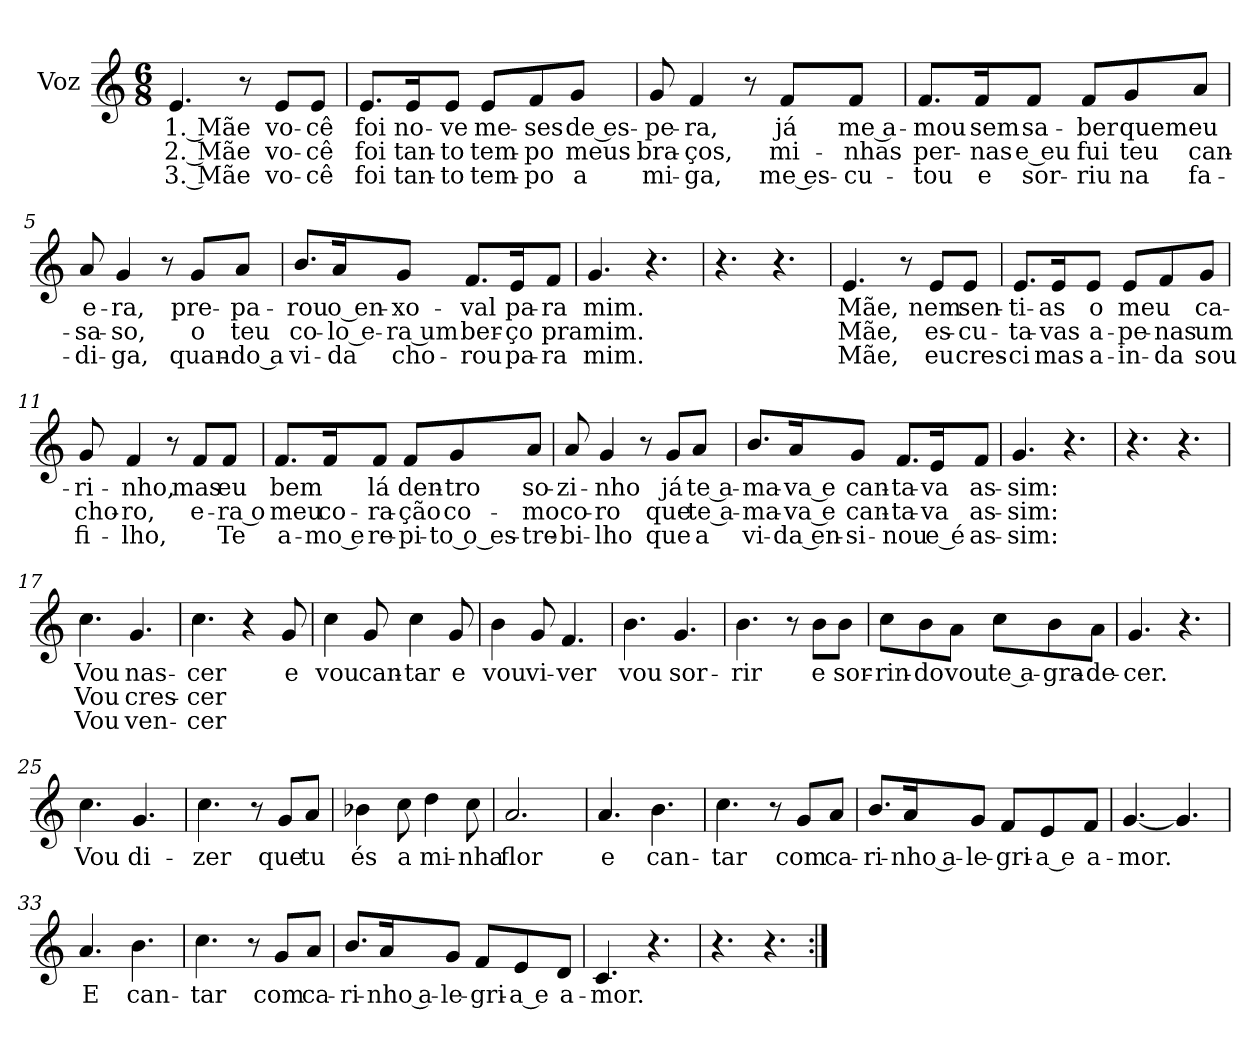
**kern	**text	**text	**text
*part1	*part1	*part1	*part1
*staff1	*staff1	*staff1	*staff1
*I"Voz	*	*	*
*I'Vo.	*	*	*
*clefG2	*	*	*
*k[]	*	*	*
*M6/8	*	*	*
*MM120	*	*	*
=1	=1	=1	=1
!	!LO:LY:b	!LO:LY:b	!LO:LY:b
4.e/	1. Mãe	2. Mãe	3. Mãe
8r	.	.	.
!	!LO:LY:b	!LO:LY:b	!LO:LY:b
8e/L	vo-	vo-	vo-
!	!LO:LY:b	!LO:LY:b	!LO:LY:b
8e/J	-cê	-cê	-cê
=2	=2	=2	=2
!	!LO:LY:b	!LO:LY:b	!LO:LY:b
8.e/L	foi	foi	foi
!	!LO:LY:b	!LO:LY:b	!LO:LY:b
16e/K	no-	tan-	tan-
!	!LO:LY:b	!LO:LY:b	!LO:LY:b
8e/J	-ve	-to	-to
!	!LO:LY:b	!LO:LY:b	!LO:LY:b
8e/L	me-	tem-	tem-
!	!LO:LY:b	!LO:LY:b	!LO:LY:b
8f/	-ses	-po	-po
!	!LO:LY:b	!LO:LY:b	!LO:LY:b
8g/J	de es-	meus	a
=3	=3	=3	=3
!	!LO:LY:b	!LO:LY:b	!LO:LY:b
8g/	-pe-	bra-	mi-
!	!LO:LY:b	!LO:LY:b	!LO:LY:b
4f/	-ra,	-ços,	-ga,
8r	.	.	.
!	!LO:LY:b	!LO:LY:b	!LO:LY:b
8f/L	já	mi-	me es-
!	!LO:LY:b	!LO:LY:b	!LO:LY:b
8f/J	me a-	-nhas	-cu-
=4	=4	=4	=4
!	!LO:LY:b	!LO:LY:b	!LO:LY:b
8.f/L	-mou	per-	-tou
!	!LO:LY:b	!LO:LY:b	!LO:LY:b
16f/K	sem	-nas	e
!	!LO:LY:b	!LO:LY:b	!LO:LY:b
8f/J	sa-	e eu	sor-
!	!LO:LY:b	!LO:LY:b	!LO:LY:b
8f/L	-ber	fui	-riu
!	!LO:LY:b	!LO:LY:b	!LO:LY:b
8g/	quem	teu	na
!	!LO:LY:b	!LO:LY:b	!LO:LY:b
8a/J	eu	can-	fa-
!!LO:LB:g=z
=5	=5	=5	=5
!	!LO:LY:b	!LO:LY:b	!LO:LY:b
8a/	e-	-sa-	-di-
!	!LO:LY:b	!LO:LY:b	!LO:LY:b
4g/	-ra,	-so,	-ga,
8r	.	.	.
!	!LO:LY:b	!LO:LY:b	!LO:LY:b
8g/L	pre-	o	quan-
!	!LO:LY:b	!LO:LY:b	!LO:LY:b
8a/J	-pa-	teu	-do a
=6	=6	=6	=6
!	!LO:LY:b	!LO:LY:b	!LO:LY:b
8.b/L	-rou	co-	vi-
!	!LO:LY:b	!LO:LY:b	!LO:LY:b
16a/K	o en-	-lo e-	-da
!	!LO:LY:b	!LO:LY:b	!LO:LY:b
8g/J	-xo-	-ra um	cho-
!	!LO:LY:b	!LO:LY:b	!LO:LY:b
8.f/L	-val	ber-	-rou
!	!LO:LY:b	!LO:LY:b	!LO:LY:b
16e/K	pa-	-ço	pa-
!	!LO:LY:b	!LO:LY:b	!LO:LY:b
8f/J	-ra	pra	-ra
=7	=7	=7	=7
!	!LO:LY:b	!LO:LY:b	!LO:LY:b
4.g/	mim.	mim.	mim.
4.r	.	.	.
=8	=8	=8	=8
4.r	.	.	.
4.r	.	.	.
!!LO:LB:g=z
=9	=9	=9	=9
!	!LO:LY:b	!LO:LY:b	!LO:LY:b
4.e/	Mãe,	Mãe,	Mãe,
8r	.	.	.
!	!LO:LY:b	!LO:LY:b	!LO:LY:b
8e/L	nem	es-	eu
!	!LO:LY:b	!LO:LY:b	!LO:LY:b
8e/J	sen-	-cu-	cres-
=10	=10	=10	=10
!	!LO:LY:b	!LO:LY:b	!LO:LY:b
8.e/L	-ti-	-ta-	-ci
!	!LO:LY:b	!LO:LY:b	!LO:LY:b
16e/K	-as	-vas	mas
!	!LO:LY:b	!LO:LY:b	!LO:LY:b
8e/J	o	a-	a-
!	!LO:LY:b	!LO:LY:b	!LO:LY:b
8e/L	meu	-pe-	-in-
!	!	!LO:LY:b	!LO:LY:b
8f/	.	-nas	-da
!	!LO:LY:b	!LO:LY:b	!LO:LY:b
8g/J	ca-	um	sou
=11	=11	=11	=11
!	!LO:LY:b	!LO:LY:b	!LO:LY:b
8g/	-ri-	cho-	fi-
!	!LO:LY:b	!LO:LY:b	!LO:LY:b
4f/	-nho,	-ro,	-lho,
8r	.	.	.
!	!LO:LY:b	!LO:LY:b	!
8f/L	mas	e-	.
!	!LO:LY:b	!LO:LY:b	!LO:LY:b
8f/J	eu	-ra o	Te
=12	=12	=12	=12
!	!LO:LY:b	!LO:LY:b	!LO:LY:b
8.f/L	bem	meu	a-
!	!	!LO:LY:b	!LO:LY:b
16f/K	.	co-	-mo e
!	!LO:LY:b	!LO:LY:b	!LO:LY:b
8f/J	lá	-ra-	re-
!	!LO:LY:b	!LO:LY:b	!LO:LY:b
8f/L	den-	-ção	-pi-
!	!LO:LY:b	!LO:LY:b	!LO:LY:b
8g/	-tro	co-	-to o es-
!	!LO:LY:b	!LO:LY:b	!LO:LY:b
8a/J	so-	-mo	-tre-
!!LO:LB:g=z
=13	=13	=13	=13
!	!LO:LY:b	!LO:LY:b	!LO:LY:b
8a/	-zi-	co-	-bi-
!	!LO:LY:b	!LO:LY:b	!LO:LY:b
4g/	-nho	-ro	-lho
8r	.	.	.
!	!LO:LY:b	!LO:LY:b	!LO:LY:b
8g/L	já	que	que
!	!LO:LY:b	!LO:LY:b	!LO:LY:b
8a/J	te a-	te a-	a
=14	=14	=14	=14
!	!LO:LY:b	!LO:LY:b	!LO:LY:b
8.b/L	-ma-	-ma-	vi-
!	!LO:LY:b	!LO:LY:b	!LO:LY:b
16a/K	-va e	-va e	-da en-
!	!LO:LY:b	!LO:LY:b	!LO:LY:b
8g/J	can-	can-	-si-
!	!LO:LY:b	!LO:LY:b	!LO:LY:b
8.f/L	-ta-	-ta-	-nou
!	!LO:LY:b	!LO:LY:b	!LO:LY:b
16e/K	-va	-va	e é
!	!LO:LY:b	!LO:LY:b	!LO:LY:b
8f/J	as-	as-	as-
=15	=15	=15	=15
!	!LO:LY:b	!LO:LY:b	!LO:LY:b
4.g/	-sim:	-sim:	-sim:
4.r	.	.	.
=16	=16	=16	=16
4.r	.	.	.
4.r	.	.	.
=17	=17	=17	=17
!	!LO:LY:b	!LO:LY:b	!LO:LY:b
4.cc\	Vou	Vou	Vou
!	!LO:LY:b	!LO:LY:b	!LO:LY:b
4.g/	nas-	cres-	ven-
=18	=18	=18	=18
!	!LO:LY:b	!LO:LY:b	!LO:LY:b
4.cc\	-cer	-cer	-cer
4r	.	.	.
!	!LO:LY:b	!	!
8g/	e	.	.
!!LO:LB:g=z
=19	=19	=19	=19
!	!LO:LY:b	!	!
4cc\	vou	.	.
!	!LO:LY:b	!	!
8g/	can-	.	.
!	!LO:LY:b	!	!
4cc\	-tar	.	.
!	!LO:LY:b	!	!
8g/	e	.	.
=20	=20	=20	=20
!	!LO:LY:b	!	!
4b\	vou	.	.
!	!LO:LY:b	!	!
8g/	vi-	.	.
!	!LO:LY:b	!	!
4.f/	-ver	.	.
=21	=21	=21	=21
!	!LO:LY:b	!	!
4.b\	vou	.	.
!	!LO:LY:b	!	!
4.g/	sor-	.	.
=22	=22	=22	=22
!	!LO:LY:b	!	!
4.b\	-rir	.	.
8r	.	.	.
!	!LO:LY:b	!	!
8b\L	e	.	.
!	!LO:LY:b	!	!
8b\J	sor-	.	.
=23	=23	=23	=23
!	!LO:LY:b	!	!
8cc\L	-rin-	.	.
!	!LO:LY:b	!	!
8b\	-do	.	.
!	!LO:LY:b	!	!
8a\J	vou	.	.
!	!LO:LY:b	!	!
8cc\L	te a-	.	.
!	!LO:LY:b	!	!
8b\	-gra-	.	.
!	!LO:LY:b	!	!
8a\J	-de-	.	.
=24	=24	=24	=24
!	!LO:LY:b	!	!
4.g/	-cer.	.	.
4.r	.	.	.
!!LO:LB:g=z
=25	=25	=25	=25
!	!LO:LY:b	!	!
4.cc\	Vou	.	.
!	!LO:LY:b	!	!
4.g/	di-	.	.
=26	=26	=26	=26
!	!LO:LY:b	!	!
4.cc\	-zer	.	.
8r	.	.	.
!	!LO:LY:b	!	!
8g/L	que	.	.
!	!LO:LY:b	!	!
8a/J	tu	.	.
=27	=27	=27	=27
!	!LO:LY:b	!	!
4b-X\	és	.	.
!	!LO:LY:b	!	!
8cc\	a	.	.
!	!LO:LY:b	!	!
4dd\	mi-	.	.
!	!LO:LY:b	!	!
8cc\	-nha	.	.
=28	=28	=28	=28
!	!LO:LY:b	!	!
2.a/	flor	.	.
=29	=29	=29	=29
!	!LO:LY:b	!	!
4.a/	e	.	.
!	!LO:LY:b	!	!
4.b\	can-	.	.
=30	=30	=30	=30
!	!LO:LY:b	!	!
4.cc\	-tar	.	.
8r	.	.	.
!	!LO:LY:b	!	!
8g/L	com	.	.
!	!LO:LY:b	!	!
8a/J	ca-	.	.
=31	=31	=31	=31
!	!LO:LY:b	!	!
8.b/L	-ri-	.	.
!	!LO:LY:b	!	!
16a/K	-nho a-	.	.
!	!LO:LY:b	!	!
8g/J	-le-	.	.
!	!LO:LY:b	!	!
8f/L	-gri-	.	.
!	!LO:LY:b	!	!
8e/	-a e	.	.
!	!LO:LY:b	!	!
8f/J	a-	.	.
=32	=32	=32	=32
!	!LO:LY:b	!	!
[4.g/	-mor.	.	.
4.g/]	.	.	.
!!LO:LB:g=z
=33	=33	=33	=33
!	!LO:LY:b	!	!
4.a/	E	.	.
!	!LO:LY:b	!	!
4.b\	can-	.	.
=34	=34	=34	=34
!	!LO:LY:b	!	!
4.cc\	-tar	.	.
8r	.	.	.
!	!LO:LY:b	!	!
8g/L	com	.	.
!	!LO:LY:b	!	!
8a/J	ca-	.	.
=35	=35	=35	=35
!	!LO:LY:b	!	!
8.b/L	-ri-	.	.
!	!LO:LY:b	!	!
16a/K	-nho a-	.	.
!	!LO:LY:b	!	!
8g/J	-le-	.	.
!	!LO:LY:b	!	!
8f/L	-gri-	.	.
!	!LO:LY:b	!	!
8e/	-a e	.	.
!	!LO:LY:b	!	!
8d/J	a-	.	.
=36	=36	=36	=36
!	!LO:LY:b	!	!
4.c/	-mor.	.	.
4.r	.	.	.
=37	=37	=37	=37
4.r	.	.	.
4.r	.	.	.
=:|!	=:|!	=:|!	=:|!
*-	*-	*-	*-
